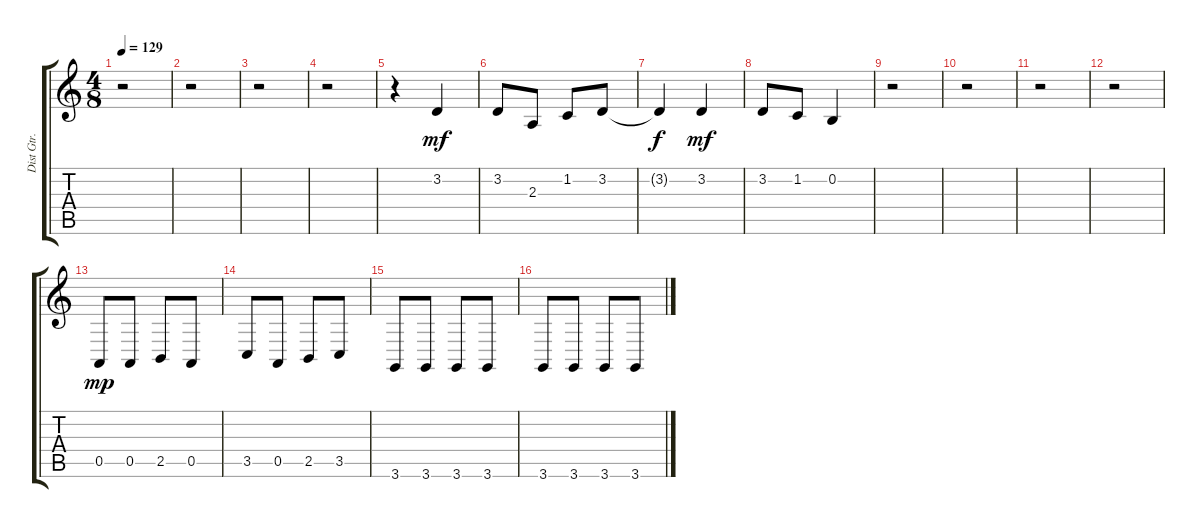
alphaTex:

\track ("Dist Gtr." "Dist Gtr.") {instrument lead5charang}
\staff {score tabs}
\tuning (E4 B3 G3 D3 A2 E2) {hide}
\ts (4 8)
\tempo 129
\clef g2
\ks c
r.2{dy mf} |
r.2 |
r.2 |
r.2 |
r.4 3.2.4 |
3.2.8 2.3.8 1.2.8 3.2.8 |
3.2{t}.4{dy f} 3.2.4{dy mf} |
3.2.8 1.2.8 0.2.4 |
r.2 |
r.2 |
r.2 |
r.2 |
0.5.8{dy mp} 0.5.8 2.5.8 0.5.8 |
3.5.8 0.5.8 2.5.8 3.5.8 |
3.6.8 3.6.8 3.6.8 3.6.8 |
3.6.8 3.6.8 3.6.8 3.6.8
